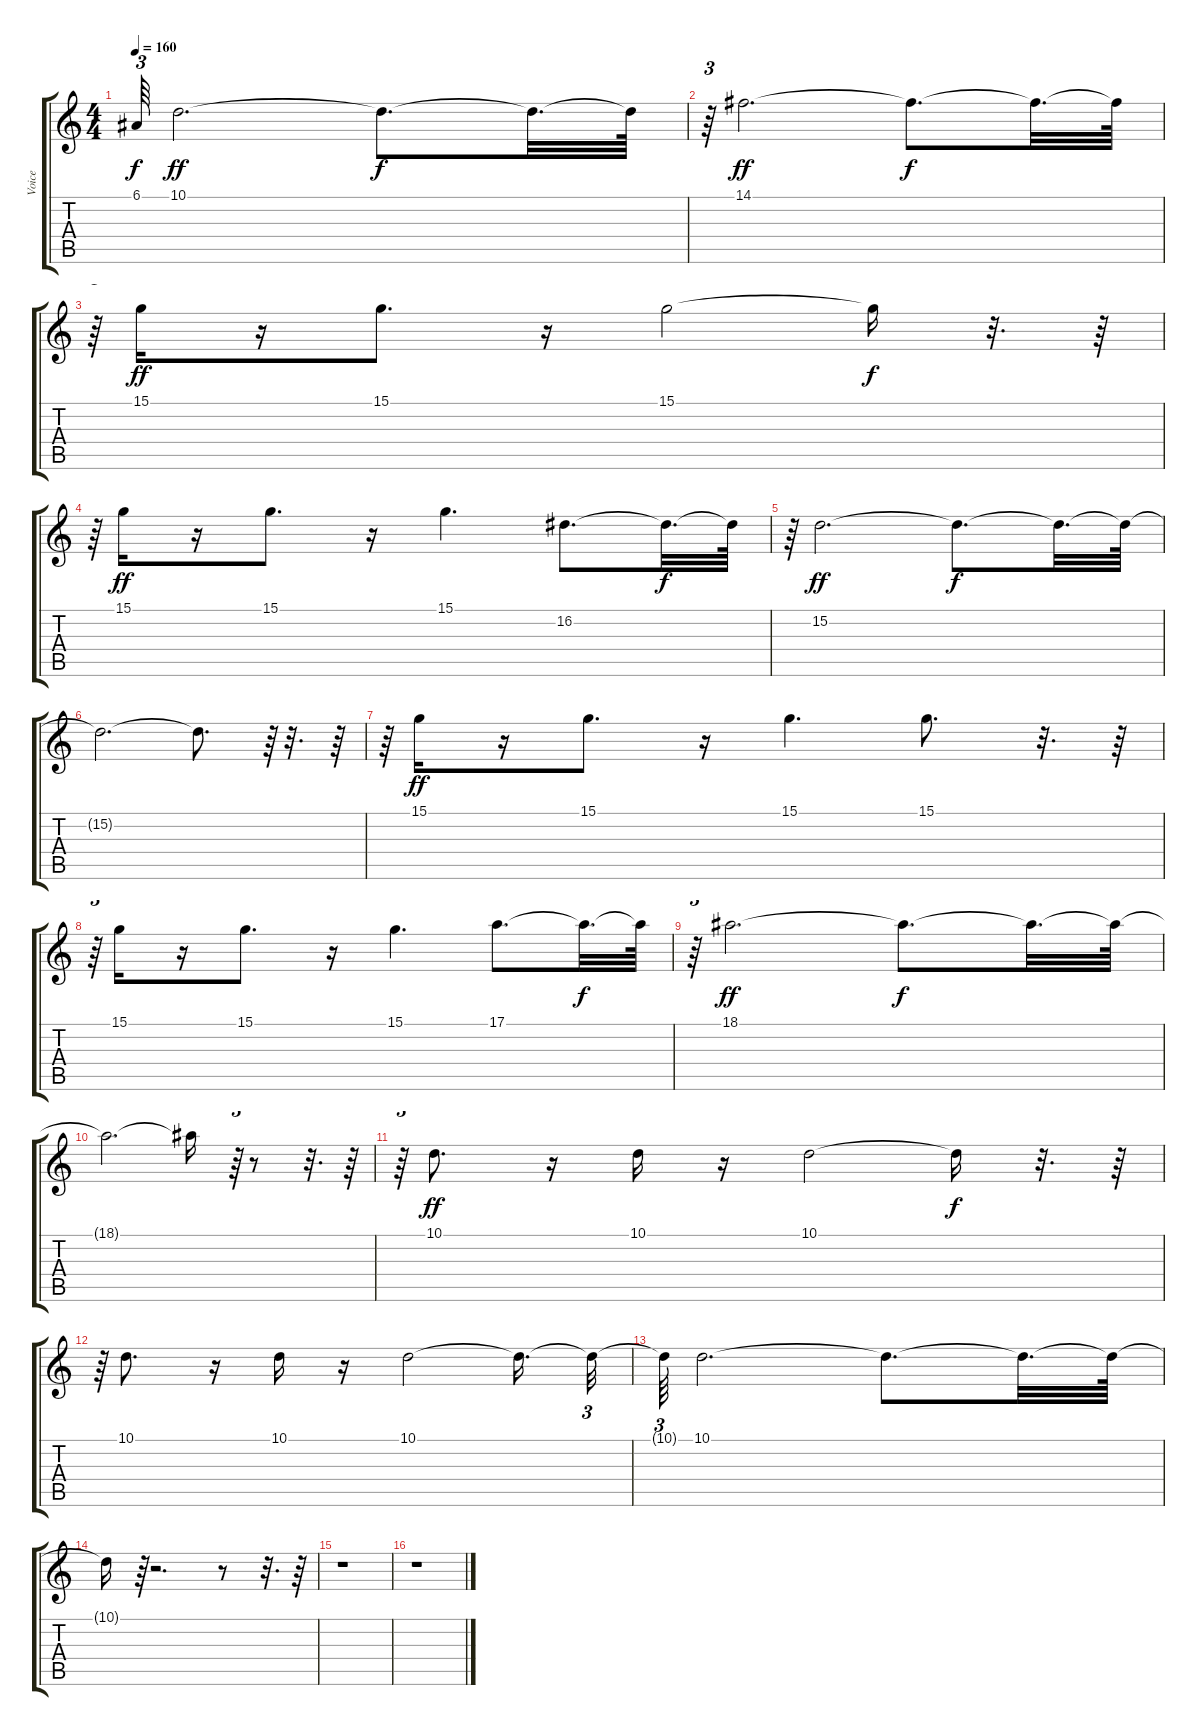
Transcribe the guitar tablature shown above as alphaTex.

\track ("Voice" "Voice") {instrument lead1square}
\staff {score tabs}
\tuning (E4 B3 G3 D3 A2 E2) {hide}
\ts (4 4)
\tempo 160
\clef g2
\ks c
6.1{t}.64{tu (3 2) dy f} 10.1.2{d dy ff} 10.1{t}.8{d dy f} 10.1{t}.32{d} 10.1{t}.64 |
r.64{tu (3 2)} 14.1.2{d dy ff} 14.1{t}.8{d dy f} 14.1{t}.32{d} 14.1{t}.64 |
r.64{tu (3 2)} 15.1.16{dy ff} r.16 15.1.8{d} r.16 15.1.2 15.1{t}.16{dy f} r.32{d} r.64 |
r.64{tu (3 2)} 15.1.16{dy ff} r.16 15.1.8{d} r.16 15.1.4{d} 16.2.8{d} 16.2{t}.32{d dy f} 16.2{t}.64 |
r.64{tu (3 2)} 15.2.2{d dy ff} 15.2{t}.8{d dy f} 15.2{t}.32{d} 15.2{t}.64 |
15.2{t}.2{d} 15.2{t}.8{d} r.64{tu (3 2)} r.32{d} r.64 |
r.64{tu (3 2)} 15.1.16{dy ff} r.16 15.1.8{d} r.16 15.1.4{d} 15.1.8{d} r.32{d} r.64 |
r.64{tu (3 2)} 15.1.16 r.16 15.1.8{d} r.16 15.1.4{d} 17.1.8{d} 17.1{t}.32{d dy f} 17.1{t}.64 |
r.64{tu (3 2)} 18.1.2{d dy ff} 18.1{t}.8{d dy f} 18.1{t}.32{d} 18.1{t}.64 |
18.1{t}.2{d} 18.1{t}.16 r.64{tu (3 2)} r.8 r.32{d} r.64 |
r.64{tu (3 2)} 10.1.8{d dy ff} r.16 10.1.16 r.16 10.1.2 10.1{t}.16{dy f} r.32{d} r.64 |
r.64{tu (3 2)} 10.1.8{d} r.16 10.1.16 r.16 10.1.2 10.1{t}.16{d} 10.1{t}.32{tu (3 2)} |
10.1{t}.64{tu (3 2)} 10.1.2{d} 10.1{t}.8{d} 10.1{t}.32{d} 10.1{t}.64 |
10.1{t}.16 r.64{tu (3 2)} r.2{d} r.8 r.32{d} r.64 |
r.1 |
r.1
